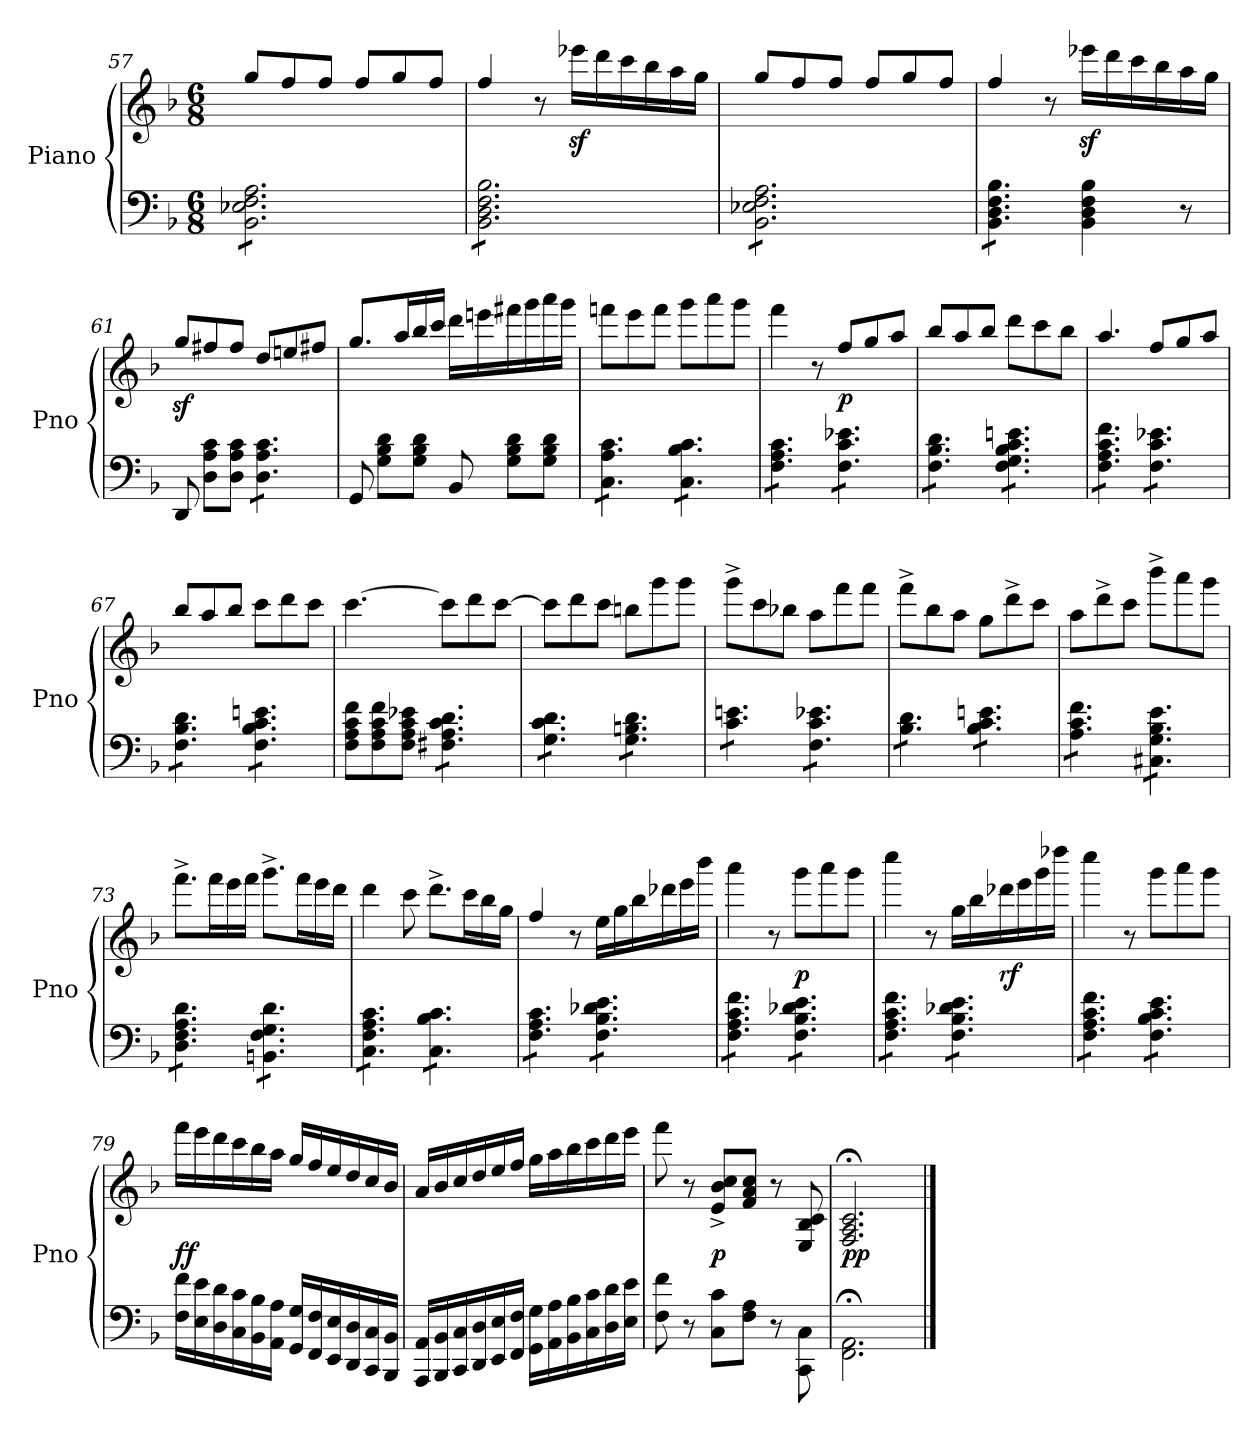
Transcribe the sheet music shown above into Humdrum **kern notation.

**kern	**kern	**dynam
*part2	*part1	*part1
*staff2	*staff1	*staff1
*I"Piano	*I"Piano	*
*I'Pno	*I'Pno	*
*clefF4	*clefG2	*
*k[b-]	*k[b-]	*
*F:	*F:	*
*M6/8	*M6/8	*
=57	=57	=57
*tremolo	*	*
8BB-\ 8E-X\ 8F\ 8A\L	8gg/L	.
8BB-\ 8E-X\ 8F\ 8A\	8ff/	.
8BB-\ 8E-X\ 8F\ 8A\	8ff/J	.
8BB-\ 8E-X\ 8F\ 8A\	8ff/L	.
8BB-\ 8E-X\ 8F\ 8A\	8gg/	.
8BB-\ 8E-X\ 8F\ 8A\J	8ff/J	.
=58	=58	=58
8BB-\ 8D\ 8F\ 8B-\L	4ff/	.
8BB-\ 8D\ 8F\ 8B-\	.	.
8BB-\ 8D\ 8F\ 8B-\	8r	.
8BB-\ 8D\ 8F\ 8B-\	16eee-Xz\LL	.
.	16ddd\	.
8BB-\ 8D\ 8F\ 8B-\	16ccc\	.
.	16bb-\	.
8BB-\ 8D\ 8F\ 8B-\J	16aa\	.
.	16gg\JJ	.
=59	=59	=59
8BB-\ 8E-X\ 8F\ 8A\L	8gg/L	.
8BB-\ 8E-X\ 8F\ 8A\	8ff/	.
8BB-\ 8E-X\ 8F\ 8A\	8ff/J	.
8BB-\ 8E-X\ 8F\ 8A\	8ff/L	.
8BB-\ 8E-X\ 8F\ 8A\	8gg/	.
8BB-\ 8E-X\ 8F\ 8A\J	8ff/J	.
=60	=60	=60
8BB-\ 8D\ 8F\ 8B-\L	4ff/	.
8BB-\ 8D\ 8F\ 8B-\	.	.
8BB-\ 8D\ 8F\ 8B-\J	8r	.
*Xtremolo	*	*
4BB-\ 4D\ 4F\ 4B-\	16eee-Xz\LL	.
.	16ddd\	.
.	16ccc\	.
.	16bb-\	.
8r	16aa\	.
.	16gg\JJ	.
=61	=61	=61
8DD/	8ggz/L	.
8D\ 8A\ 8c\L	8ff#X/	.
8D\ 8A\ 8c\J	8ff#/J	.
*tremolo	*	*
8D\ 8A\ 8c\L	8dd/L	.
8D\ 8A\ 8c\	8een/	.
8D\ 8A\ 8c\J	8ff#X/J	.
*Xtremolo	*	*
=62	=62	=62
8GG/	8.gg/L	.
8G\ 8B-\ 8d\L	.	.
.	16aa/L	.
8G\ 8B-\ 8d\J	16bb-/	.
.	16ccc/JJ	.
8BB-/	16ddd\LL	.
.	16eeen\	.
8G\ 8B-\ 8d\L	16fff#X\	.
.	16ggg\	.
8G\ 8B-\ 8d\J	16aaa\	.
.	16ggg\JJ	.
=63	=63	=63
*tremolo	*	*
8C\ 8A\ 8c\L	8fffn\L	.
8C\ 8A\ 8c\	8eee\	.
8C\ 8A\ 8c\J	8fff\J	.
8C\ 8B-\ 8c\L	8ggg\L	.
8C\ 8B-\ 8c\	8aaa\	.
8C\ 8B-\ 8c\J	8ggg\J	.
=64	=64	=64
8F\ 8A\ 8c\L	4fff\	.
8F\ 8A\ 8c\	.	.
8F\ 8A\ 8c\J	8r	.
8F\ 8c\ 8e-X\L	8ff/L	p
8F\ 8c\ 8e-X\	8gg/	.
8F\ 8c\ 8e-X\J	8aa/J	.
=65	=65	=65
8F\ 8B-\ 8d\L	8bb-/L	.
8F\ 8B-\ 8d\	8aa/	.
8F\ 8B-\ 8d\J	8bb-/J	.
8F\ 8G\ 8B-\ 8c\ 8en\L	8ddd\L	.
8F\ 8G\ 8B-\ 8c\ 8en\	8ccc\	.
8F\ 8G\ 8B-\ 8c\ 8en\J	8bb-\J	.
=66	=66	=66
8F\ 8A\ 8c\ 8f\L	4.aa/	.
8F\ 8A\ 8c\ 8f\	.	.
8F\ 8A\ 8c\ 8f\J	.	.
8F\ 8c\ 8e-X\L	8ff/L	.
8F\ 8c\ 8e-X\	8gg/	.
8F\ 8c\ 8e-X\J	8aa/J	.
=67	=67	=67
8F\ 8B-\ 8d\L	8bb-/L	.
8F\ 8B-\ 8d\	8aa/	.
8F\ 8B-\ 8d\J	8bb-/J	.
8F\ 8B-\ 8c\ 8en\L	8ccc\L	.
8F\ 8B-\ 8c\ 8en\	8ddd\	.
8F\ 8B-\ 8c\ 8en\J	8ccc\J	.
*Xtremolo	*	*
=68	=68	=68
8F\ 8A\ 8c\ 8f\L	[4.ccc\	.
8F\ 8A\ 8c\ 8f\	.	.
8F\ 8A\ 8c\ 8e-X\J	.	.
*tremolo	*	*
8F#X\ 8A\ 8c\ 8d\L	8ccc\L]	.
8F#X\ 8A\ 8c\ 8d\	8ddd\	.
8F#X\ 8A\ 8c\ 8d\J	[8ccc\J	.
=69	=69	=69
8G\ 8c\ 8d\L	8ccc\L]	.
8G\ 8c\ 8d\	8ddd\	.
8G\ 8c\ 8d\J	8ccc\J	.
8G\ 8Bn\ 8d\L	8bbn\L	.
8G\ 8Bn\ 8d\	8ggg\	.
8G\ 8Bn\ 8d\J	8ggg\J	.
=70	=70	=70
8c\ 8en\L	8ggg^<\L	.
8c\ 8en\	8ccc\	.
8c\ 8en\J	8bb-X\J	.
8F\ 8c\ 8e-X\L	8aa\L	.
8F\ 8c\ 8e-X\	8fff\	.
8F\ 8c\ 8e-X\J	8fff\J	.
=71	=71	=71
8B-\ 8d\L	8fff^<\L	.
8B-\ 8d\	8bb-\	.
8B-\ 8d\J	8aa\J	.
8B-\ 8c\ 8en\L	8gg\L	.
8B-\ 8c\ 8en\	8ddd^\	.
8B-\ 8c\ 8en\J	8ccc\J	.
=72	=72	=72
8A\ 8c\ 8f\L	8aa\L	.
8A\ 8c\ 8f\	8ddd^\	.
8A\ 8c\ 8f\J	8ccc\J	.
8C#X\ 8G\ 8B-\ 8e\L	8bbb-^<\L	.
8C#X\ 8G\ 8B-\ 8e\	8aaa\	.
8C#X\ 8G\ 8B-\ 8e\J	8ggg\J	.
=73	=73	=73
8D\ 8F\ 8A\ 8d\L	8.fff^\L	.
8D\ 8F\ 8A\ 8d\	.	.
.	16fff\L	.
8D\ 8F\ 8A\ 8d\J	16eee\	.
.	16fff\JJ	.
8BBn\ 8F\ 8G\ 8d\L	8.ggg^\L	.
8BBn\ 8F\ 8G\ 8d\	.	.
.	16fff\L	.
8BBn\ 8F\ 8G\ 8d\J	16eee\	.
.	16ddd\JJ	.
=74	=74	=74
8C\ 8F\ 8A\ 8c\L	4ddd\	.
8C\ 8F\ 8A\ 8c\	.	.
8C\ 8F\ 8A\ 8c\J	8ccc\	.
8C\ 8B-\ 8c\L	8.ddd^\L	.
8C\ 8B-\ 8c\	.	.
.	16ccc\L	.
8C\ 8B-\ 8c\J	16bb-\	.
.	16gg\JJ	.
=75	=75	=75
8F\ 8A\ 8c\L	4ff/	.
8F\ 8A\ 8c\	.	.
8F\ 8A\ 8c\J	8r	.
8F\ 8B-\ 8d-X\ 8e\L	16ee\LL	.
.	16gg\	.
8F\ 8B-\ 8d-X\ 8e\	16bb-\	.
.	16ddd-X\	.
8F\ 8B-\ 8d-X\ 8e\J	16eee\	.
.	16bbb-\JJ	.
=76	=76	=76
8F\ 8A\ 8c\ 8f\L	4aaa\	.
8F\ 8A\ 8c\ 8f\	.	.
8F\ 8A\ 8c\ 8f\J	8r	.
8F\ 8B-\ 8d-X\ 8e\L	8ggg\L	p
8F\ 8B-\ 8d-X\ 8e\	8aaa\	.
8F\ 8B-\ 8d-X\ 8e\J	8ggg\J	.
=77	=77	=77
8F\ 8A\ 8c\ 8f\L	4cccc\	.
8F\ 8A\ 8c\ 8f\	.	.
8F\ 8A\ 8c\ 8f\J	8r	.
8F\ 8B-\ 8d-X\ 8e\L	16gg\LL	.
.	16bb-\	.
8F\ 8B-\ 8d-X\ 8e\	16ddd-X\	rf
.	16eee\	.
8F\ 8B-\ 8d-X\ 8e\J	16ggg\	.
.	16dddd-X\JJ	.
=78	=78	=78
8F\ 8A\ 8c\ 8f\L	4cccc\	.
8F\ 8A\ 8c\ 8f\	.	.
8F\ 8A\ 8c\ 8f\J	8r	.
8F\ 8B-\ 8c\ 8e\L	8ggg\L	.
8F\ 8B-\ 8c\ 8e\	8aaa\	.
8F\ 8B-\ 8c\ 8e\J	8ggg\J	.
*Xtremolo	*	*
=79	=79	=79
16F\ 16f\LL	16fff\LL	ff
16E\ 16e\	16eee\	.
16D\ 16d\	16ddd\	.
16C\ 16c\	16ccc\	.
16BB-\ 16B-\	16bb-\	.
16AA\ 16A\JJ	16aa\JJ	.
16GG/ 16G/LL	16gg/LL	.
16FF/ 16F/	16ff/	.
16EE/ 16E/	16ee/	.
16DD/ 16D/	16dd/	.
16CC/ 16C/	16cc/	.
16BBB-/ 16BB-/JJ	16b-/JJ	.
=80	=80	=80
16AAA/ 16AA/LL	16a/LL	.
16BBB-/ 16BB-/	16b-/	.
16CC/ 16C/	16cc/	.
16DD/ 16D/	16dd/	.
16EE/ 16E/	16ee/	.
16FF/ 16F/JJ	16ff/JJ	.
16GG\ 16G\LL	16gg\LL	.
16AA\ 16A\	16aa\	.
16BB-\ 16B-\	16bb-\	.
16C\ 16c\	16ccc\	.
16D\ 16d\	16ddd\	.
16E\ 16e\JJ	16eee\JJ	.
=81	=81	=81
8F\ 8f\	8fff\	.
8r	8r	.
8C\ 8c\L	8e^>/ 8b-^>/ 8cc^>/L	p
8F\ 8A\J	8f/ 8a/ 8cc/J	.
8r	8r	.
8CC\ 8C\	8E/ 8B-/ 8c/	.
=82	=82	=82
2.FF;\ 2.AA;\	2.F;</ 2.A;</ 2.c;</	pp
==	==	==
*-	*-	*-
